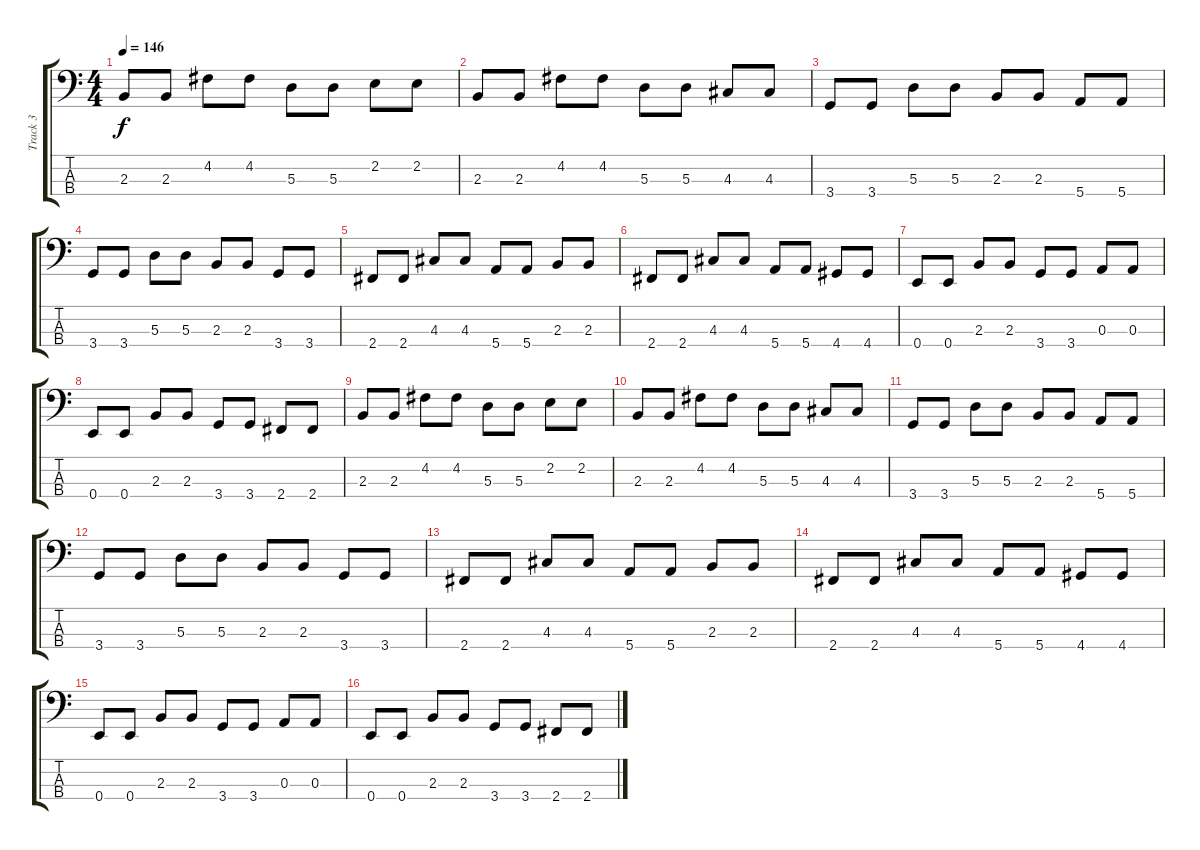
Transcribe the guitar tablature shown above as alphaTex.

\track ("Track 3" "Track 3") {instrument electricbassfinger}
\staff {score tabs}
\tuning (G2 D2 A1 E1) {hide}
\ts (4 4)
\tempo 146
\clef f4
\ks c
2.3.8{dy f} 2.3.8 4.2.8 4.2.8 5.3.8 5.3.8 2.2.8 2.2.8 |
2.3.8 2.3.8 4.2.8 4.2.8 5.3.8 5.3.8 4.3.8 4.3.8 |
3.4.8 3.4.8 5.3.8 5.3.8 2.3.8 2.3.8 5.4.8 5.4.8 |
3.4.8 3.4.8 5.3.8 5.3.8 2.3.8 2.3.8 3.4.8 3.4.8 |
2.4.8 2.4.8 4.3.8 4.3.8 5.4.8 5.4.8 2.3.8 2.3.8 |
2.4.8 2.4.8 4.3.8 4.3.8 5.4.8 5.4.8 4.4.8 4.4.8 |
0.4.8 0.4.8 2.3.8 2.3.8 3.4.8 3.4.8 0.3.8 0.3.8 |
0.4.8 0.4.8 2.3.8 2.3.8 3.4.8 3.4.8 2.4.8 2.4.8 |
2.3.8 2.3.8 4.2.8 4.2.8 5.3.8 5.3.8 2.2.8 2.2.8 |
2.3.8 2.3.8 4.2.8 4.2.8 5.3.8 5.3.8 4.3.8 4.3.8 |
3.4.8 3.4.8 5.3.8 5.3.8 2.3.8 2.3.8 5.4.8 5.4.8 |
3.4.8 3.4.8 5.3.8 5.3.8 2.3.8 2.3.8 3.4.8 3.4.8 |
2.4.8 2.4.8 4.3.8 4.3.8 5.4.8 5.4.8 2.3.8 2.3.8 |
2.4.8 2.4.8 4.3.8 4.3.8 5.4.8 5.4.8 4.4.8 4.4.8 |
0.4.8 0.4.8 2.3.8 2.3.8 3.4.8 3.4.8 0.3.8 0.3.8 |
0.4.8 0.4.8 2.3.8 2.3.8 3.4.8 3.4.8 2.4.8 2.4.8
